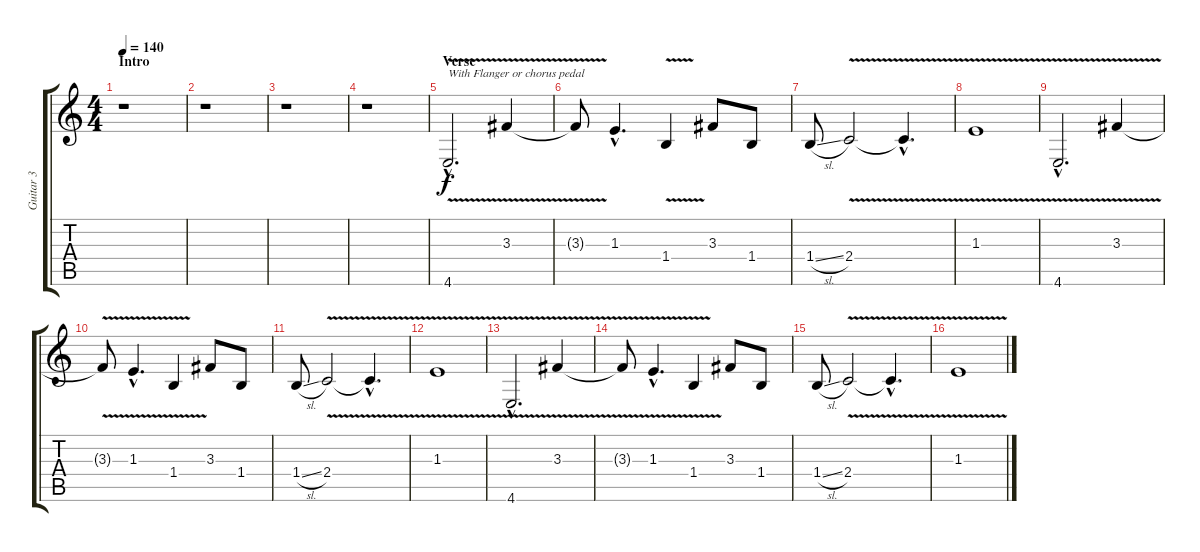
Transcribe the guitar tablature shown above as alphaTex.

\track ("Guitar 3" "Guitar 3") {instrument electricguitarclean}
\staff {score tabs}
\tuning (C4 G3 Eb3 Bb2 F2 C2) {hide}
\ts (4 4)
\section ("" "Intro")
\tempo 140
\clef g2
\ks c
r.1{dy f instrument electricguitarclean} |
r.1 |
r.1 |
r.1 |
\section ("" "Verse")
4.6{v hac}.2{d txt "With Flanger or chorus pedal"} 3.3{v}.4 |
3.3{t}.8 1.3{hac}.4{d} 1.4{v}.4 3.3.8 1.4.8 |
1.4{sl}.8 2.4{v}.2 2.4{hac t}.4{d} |
1.3{v}.1 |
4.6{v hac}.2{d} 3.3{v}.4 |
3.3{t}.8 1.3{v hac}.4{d} 1.4{v}.4 3.3.8 1.4.8 |
1.4{sl}.8 2.4{v}.2 2.4{hac t}.4{d} |
1.3{v}.1 |
4.6{v hac}.2{d} 3.3{v}.4 |
3.3{t}.8 1.3{v hac}.4{d} 1.4{v}.4 3.3.8 1.4.8 |
1.4{sl}.8 2.4{v}.2 2.4{hac t}.4{d} |
1.3{v}.1
